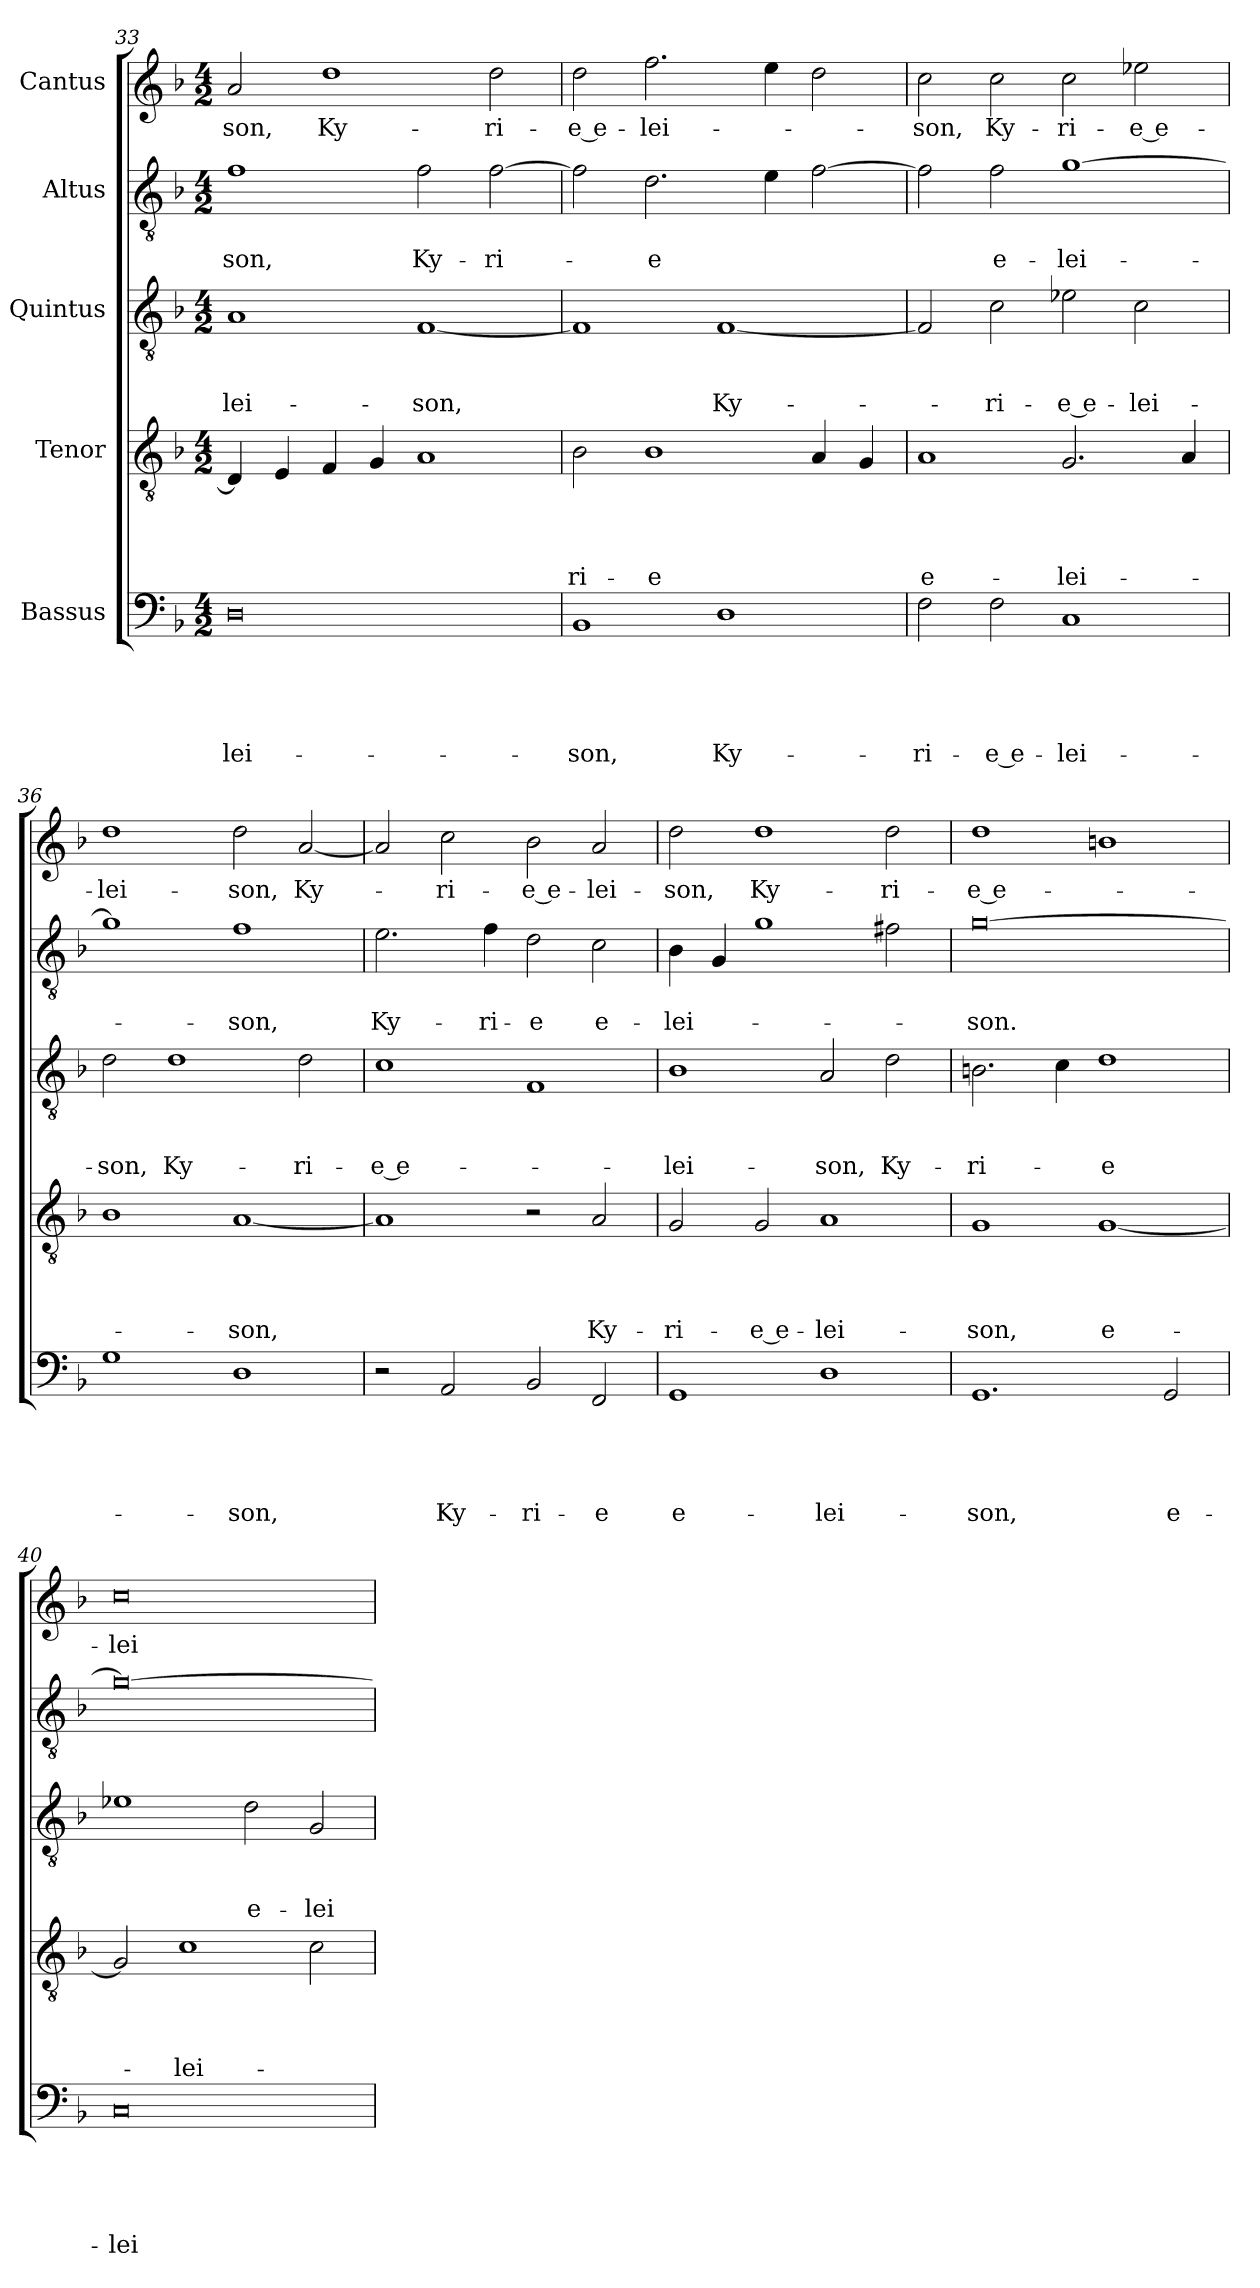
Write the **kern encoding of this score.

**kern	**text	**text	**text	**text	**text	**kern	**text	**text	**text	**text	**kern	**text	**text	**text	**kern	**text	**text	**kern	**text
*part5	*part5	*part5	*part5	*part5	*part5	*part4	*part4	*part4	*part4	*part4	*part3	*part3	*part3	*part3	*part2	*part2	*part2	*part1	*part1
*staff5	*staff5	*staff5	*staff5	*staff5	*staff5	*staff4	*staff4	*staff4	*staff4	*staff4	*staff3	*staff3	*staff3	*staff3	*staff2	*staff2	*staff2	*staff1	*staff1
*I"Bassus	*	*	*	*	*	*I"Tenor	*	*	*	*	*I"Quintus	*	*	*	*I"Altus	*	*	*I"Cantus	*
*clefF4	*	*	*	*	*	*clefGv2	*	*	*	*	*clefGv2	*	*	*	*clefGv2	*	*	*clefG2	*
*k[b-]	*	*	*	*	*	*k[b-]	*	*	*	*	*k[b-]	*	*	*	*k[b-]	*	*	*k[b-]	*
*M4/2	*	*	*	*	*	*M4/2	*	*	*	*	*M4/2	*	*	*	*M4/2	*	*	*M4/2	*
=33	=33	=33	=33	=33	=33	=33	=33	=33	=33	=33	=33	=33	=33	=33	=33	=33	=33	=33	=33
0D\	.	.	.	.	-lei-	4D/]	.	.	.	.	1A/	.	.	-lei-	1f\	.	-son,	2a/	-son,
.	.	.	.	.	.	4E/	.	.	.	.	.	.	.	.	.	.	.	.	.
.	.	.	.	.	.	4F/	.	.	.	.	.	.	.	.	.	.	.	1dd\	Ky-
.	.	.	.	.	.	4G/	.	.	.	.	.	.	.	.	.	.	.	.	.
.	.	.	.	.	.	1A/	.	.	.	.	[1F/	.	.	-son,	2f\	.	Ky-	.	.
.	.	.	.	.	.	.	.	.	.	.	.	.	.	.	[2f\	.	-ri-	2dd\	-ri-
=34	=34	=34	=34	=34	=34	=34	=34	=34	=34	=34	=34	=34	=34	=34	=34	=34	=34	=34	=34
1BB-/	.	.	.	.	-son,	2B-\	.	.	.	-ri-	1F/]	.	.	.	2f\]	.	.	2dd\	-e e-
.	.	.	.	.	.	1B-\	.	.	.	-e	.	.	.	.	2.d\	.	-e	2.ff\	-lei-
1D\	.	.	.	.	Ky-	.	.	.	.	.	[1F/	.	.	Ky-	.	.	.	.	.
.	.	.	.	.	.	.	.	.	.	.	.	.	.	.	4e\	.	.	4ee\	.
.	.	.	.	.	.	4A/	.	.	.	.	.	.	.	.	[2f\	.	.	2dd\	.
.	.	.	.	.	.	4G/	.	.	.	.	.	.	.	.	.	.	.	.	.
=35	=35	=35	=35	=35	=35	=35	=35	=35	=35	=35	=35	=35	=35	=35	=35	=35	=35	=35	=35
2F\	.	.	.	.	-ri-	1A/	.	.	.	e-	2F/]	.	.	.	2f\]	.	.	2cc\	-son,
2F\	.	.	.	.	-e e-	.	.	.	.	.	2c\	.	.	-ri-	2f\	.	e-	2cc\	Ky-
1C/	.	.	.	.	-lei-	2.G/	.	.	.	-lei-	2e-X\	.	.	-e e-	[1g\	.	-lei-	2cc\	-ri-
.	.	.	.	.	.	.	.	.	.	.	2c\	.	.	-lei-	.	.	.	2ee-X\	-e e-
.	.	.	.	.	.	4A/	.	.	.	.	.	.	.	.	.	.	.	.	.
=36	=36	=36	=36	=36	=36	=36	=36	=36	=36	=36	=36	=36	=36	=36	=36	=36	=36	=36	=36
1G\	.	.	.	.	.	1B-\	.	.	.	.	2d\	.	.	-son,	1g\]	.	.	1dd\	-lei-
.	.	.	.	.	.	.	.	.	.	.	1d\	.	.	Ky-	.	.	.	.	.
1D\	.	.	.	.	-son,	[1A/	.	.	.	-son,	.	.	.	.	1f\	.	-son,	2dd\	-son,
.	.	.	.	.	.	.	.	.	.	.	2d\	.	.	-ri-	.	.	.	[2a/	Ky-
=37	=37	=37	=37	=37	=37	=37	=37	=37	=37	=37	=37	=37	=37	=37	=37	=37	=37	=37	=37
2r	.	.	.	.	.	1A/]	.	.	.	.	1c\	.	.	-e e-	2.e\	.	Ky-	2a/]	.
2AA/	.	.	.	.	Ky-	.	.	.	.	.	.	.	.	.	.	.	.	2cc\	-ri-
.	.	.	.	.	.	.	.	.	.	.	.	.	.	.	4f\	.	-ri-	.	.
2BB-/	.	.	.	.	-ri-	2r	.	.	.	.	1F/	.	.	.	2d\	.	-e	2b-\	-e e-
2FF/	.	.	.	.	-e	2A/	.	.	.	Ky-	.	.	.	.	2c\	.	e-	2a/	-lei-
=38	=38	=38	=38	=38	=38	=38	=38	=38	=38	=38	=38	=38	=38	=38	=38	=38	=38	=38	=38
1GG/	.	.	.	.	e-	2G/	.	.	.	-ri-	1B-\	.	.	-lei-	4B-\	.	-lei-	2dd\	-son,
.	.	.	.	.	.	.	.	.	.	.	.	.	.	.	4G/	.	.	.	.
.	.	.	.	.	.	2G/	.	.	.	-e e-	.	.	.	.	1g\	.	.	1dd\	Ky-
1D\	.	.	.	.	-lei-	1A/	.	.	.	-lei-	2A/	.	.	-son,	.	.	.	.	.
.	.	.	.	.	.	.	.	.	.	.	2d\	.	.	Ky-	2f#X\	.	.	2dd\	-ri-
=39	=39	=39	=39	=39	=39	=39	=39	=39	=39	=39	=39	=39	=39	=39	=39	=39	=39	=39	=39
1.GG/	.	.	.	.	-son,	1G/	.	.	.	-son,	2.Bn\	.	.	-ri-	[0g\	.	-son.	1dd\	-e e-
.	.	.	.	.	.	.	.	.	.	.	4c\	.	.	.	.	.	.	.	.
.	.	.	.	.	.	[1G/	.	.	.	e-	1d\	.	.	-e	.	.	.	1bn\	.
2GG/	.	.	.	.	e-	.	.	.	.	.	.	.	.	.	.	.	.	.	.
=40	=40	=40	=40	=40	=40	=40	=40	=40	=40	=40	=40	=40	=40	=40	=40	=40	=40	=40	=40
0C/	.	.	.	.	-lei-	2G/]	.	.	.	.	1e-X\	.	.	.	0g\_	.	.	0cc\	-lei-
.	.	.	.	.	.	1c\	.	.	.	-lei-	.	.	.	.	.	.	.	.	.
.	.	.	.	.	.	.	.	.	.	.	2d\	.	.	e-	.	.	.	.	.
.	.	.	.	.	.	2c\	.	.	.	.	2G/	.	.	-lei-	.	.	.	.	.
=	=	=	=	=	=	=	=	=	=	=	=	=	=	=	=	=	=	=	=
*-	*-	*-	*-	*-	*-	*-	*-	*-	*-	*-	*-	*-	*-	*-	*-	*-	*-	*-	*-
